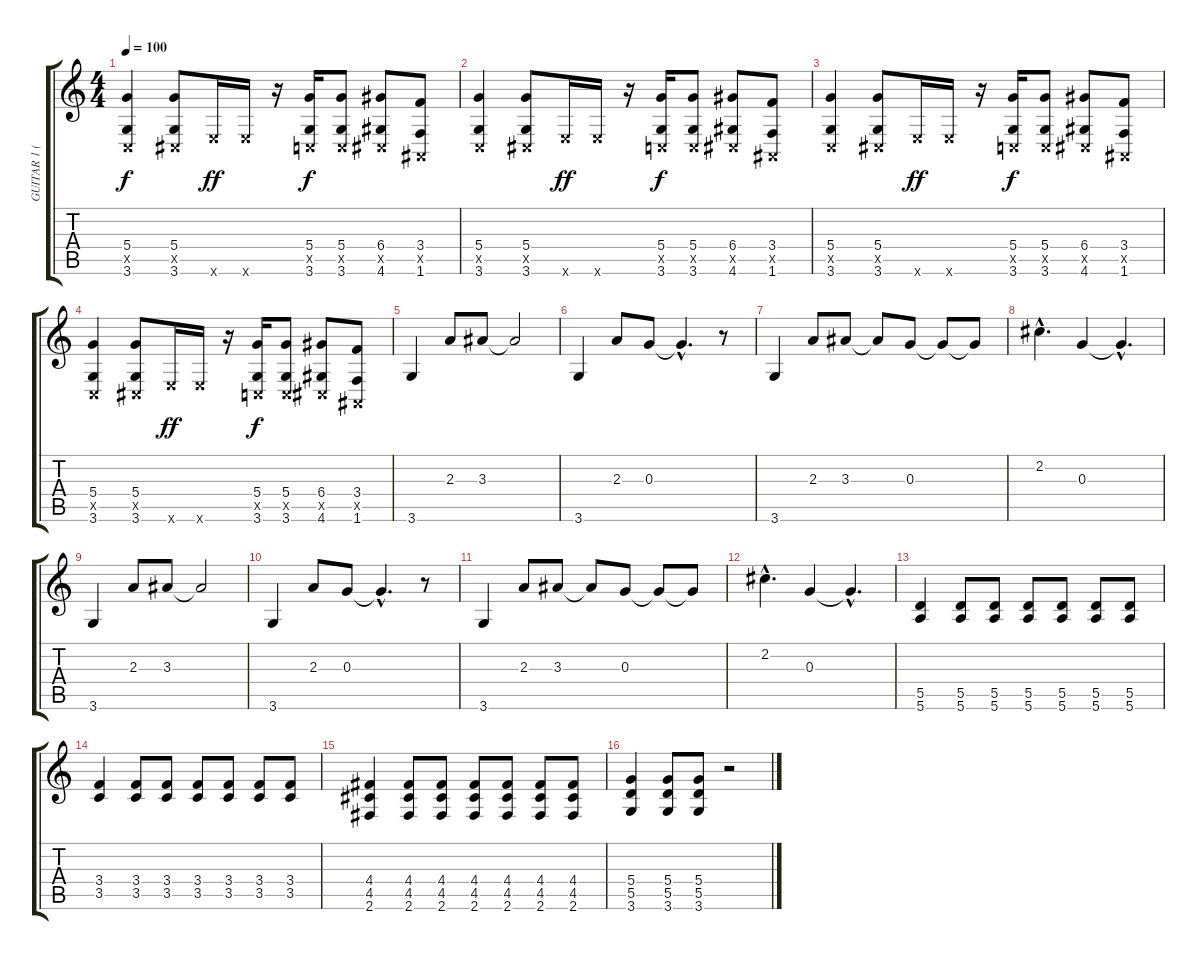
\track ("GUITAR 1 ( Munky ) - James The Gorilla" "GUITAR 1 (") {instrument overdrivenguitar}
\staff {score tabs}
\tuning (E4 B3 G3 D3 A2 E2) {hide}
\ts (4 4)
\tempo 100
\clef g2
\ks c
(5.4 -9.5{x} 3.6).4{dy f volume 16 instrument overdrivenguitar} (5.4 -8.5{x} 3.6).8 0.6{x}.16{dy ff} 0.6{x}.16 r.16 (5.4 -9.5{x} 3.6).16{dy f} (5.4 -9.5{x} 3.6).8 (6.4 -8.5{x} 4.6).8 (3.4 -11.5{x} 1.6).8 |
(5.4 -9.5{x} 3.6).4{volume 16 instrument overdrivenguitar} (5.4 -8.5{x} 3.6).8 0.6{x}.16{dy ff} 0.6{x}.16 r.16 (5.4 -9.5{x} 3.6).16{dy f} (5.4 -9.5{x} 3.6).8 (6.4 -8.5{x} 4.6).8 (3.4 -11.5{x} 1.6).8 |
(5.4 -9.5{x} 3.6).4{volume 16 instrument overdrivenguitar} (5.4 -8.5{x} 3.6).8 0.6{x}.16{dy ff} 0.6{x}.16 r.16 (5.4 -9.5{x} 3.6).16{dy f} (5.4 -9.5{x} 3.6).8 (6.4 -8.5{x} 4.6).8 (3.4 -11.5{x} 1.6).8 |
(5.4 -9.5{x} 3.6).4{volume 16 instrument overdrivenguitar} (5.4 -8.5{x} 3.6).8 0.6{x}.16{dy ff} 0.6{x}.16 r.16 (5.4 -9.5{x} 3.6).16{dy f} (5.4 -9.5{x} 3.6).8 (6.4 -8.5{x} 4.6).8 (3.4 -11.5{x} 1.6).8 |
3.6.4{volume 13 instrument electricguitarclean} 2.3.8 3.3.8 3.3{t}.2 |
3.6.4 2.3.8 0.3.8 0.3{hac t}.4{d} r.8 |
3.6.4 2.3.8 3.3.8 3.3{t}.8 0.3.8 0.3{t}.8 0.3{t}.8 |
2.2{hac}.4{d} 0.3.4 0.3{hac t}.4{d} |
3.6.4{volume 13 instrument electricguitarclean} 2.3.8 3.3.8 3.3{t}.2 |
3.6.4 2.3.8 0.3.8 0.3{hac t}.4{d} r.8 |
3.6.4 2.3.8 3.3.8 3.3{t}.8 0.3.8 0.3{t}.8 0.3{t}.8 |
2.2{hac}.4{d} 0.3.4 0.3{hac t}.4{d} |
(5.5 5.6).4{volume 16 instrument overdrivenguitar} (5.5 5.6).8 (5.5 5.6).8 (5.5 5.6).8 (5.5 5.6).8 (5.5 5.6).8 (5.5 5.6).8 |
(3.4 3.5).4 (3.4 3.5).8 (3.4 3.5).8 (3.4 3.5).8 (3.4 3.5).8 (3.4 3.5).8 (3.4 3.5).8 |
(4.4 4.5 2.6).4 (4.4 4.5 2.6).8 (4.4 4.5 2.6).8 (4.4 4.5 2.6).8 (4.4 4.5 2.6).8 (4.4 4.5 2.6).8 (4.4 4.5 2.6).8 |
(5.4 5.5 3.6).4 (5.4 5.5 3.6).8 (5.4 5.5 3.6).8 r.2
